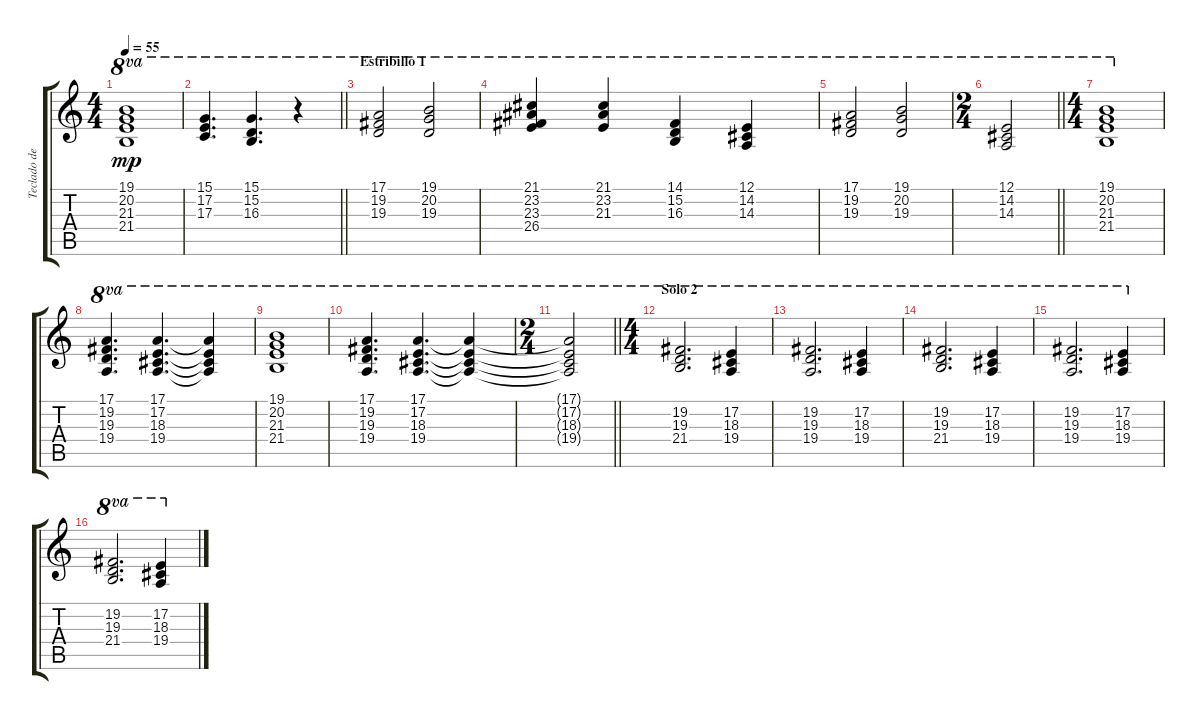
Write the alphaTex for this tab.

\track ("Teclado der." "Teclado de") {instrument pad8sweep}
\staff {score tabs}
\tuning (E4 B3 G3 D3 A2 E2) {hide}
\ts (4 4)
\tempo 55
\clef g2
\ks c
(19.1 20.2 21.3 21.4).1{ot 8va dy mp} |
\barLineRight lightlight
(15.1 17.2 17.3).4{d ot 8va} (15.1 15.2 16.3).4{d ot 8va} r.4{ot 8va} |
\section ("" "Estribillo 1")
(17.1 19.2 19.3).2{ot 8va} (19.1 20.2 19.3).2{ot 8va} |
(21.1 23.2 23.3 26.4).4{ot 8va} (21.1 23.2 21.3).4{ot 8va} (14.1 15.2 16.3).4{ot 8va} (12.1 14.2 14.3).4{ot 8va} |
(17.1 19.2 19.3).2{ot 8va} (19.1 20.2 19.3).2{ot 8va} |
\ts (2 4)
\barLineRight lightlight
(12.1 14.2 14.3).2{ot 8va} |
\ts (4 4)
(19.1 20.2 21.3 21.4).1{ot 8va} |
(17.1 19.2 19.3 19.4).4{d ot 8va} (17.1 17.2 18.3 19.4).4{d ot 8va} (17.1{t} 17.2{t} 18.3{t} 19.4{t}).4{ot 8va} |
(19.1 20.2 21.3 21.4).1{ot 8va} |
(17.1 19.2 19.3 19.4).4{d ot 8va} (17.1 17.2 18.3 19.4).4{d ot 8va} (17.1{t} 17.2{t} 18.3{t} 19.4{t}).4{ot 8va} |
\ts (2 4)
\barLineRight lightlight
(17.1{t} 17.2{t} 18.3{t} 19.4{t}).2{ot 8va} |
\ts (4 4)
\section ("" "Solo 2")
(19.2 19.3 21.4).2{d ot 8va} (17.2 18.3 19.4).4{ot 8va} |
(19.2 19.3 19.4).2{d ot 8va} (17.2 18.3 19.4).4{ot 8va} |
(19.2 19.3 21.4).2{d ot 8va} (17.2 18.3 19.4).4{ot 8va} |
(19.2 19.3 19.4).2{d ot 8va} (17.2 18.3 19.4).4{ot 8va} |
(19.2 19.3 21.4).2{d ot 8va} (17.2 18.3 19.4).4{ot 8va}
